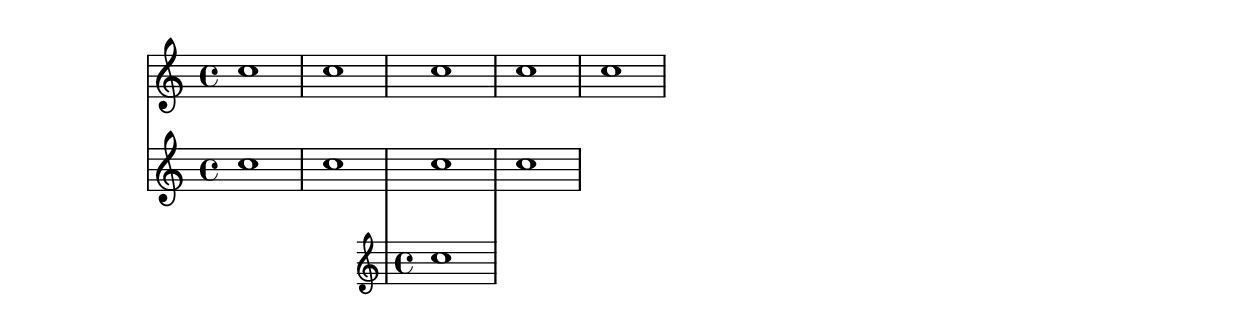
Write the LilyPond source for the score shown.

%{
(Message vers:9)
To: Adrian Mariano <adrian@cam.cornell.edu>
cc: gnu-music-discuss@gnu.org
Subject: Re: Switching from one staff to two staffs 
Reply-To: janneke@gnu.org
In-reply-to: Your message of "Tue, 19 Jan 1999 12:27:10 EST."
             <199901191727.MAA29757@avalanche.cam.cornell.edu> 
Date: Wed, 20 Jan 1999 09:39:22 +0100
From: Jan Nieuwenhuizen <jan@beavis-nt>

On Tuesday, 19 January 1999, Adrian Mariano writes:

> I want to typeset something which starts out with just one staff and then
> harmony comes in and there are two staffs.  I can't figure out how to do
> this.  I get an extra blank staff during the second section (using
> Lily 1.1.15):

There used to be an example called 'multi.ly'...
Try this (we'll include it in pl23/24):

extra-staff.ly:
%}

\score {
	<
		\context Staff=i \notes\relative c''{ c1 c c c c }
		\context StaffGroup=ii \notes\relative c''{ 
			\context Staff=ii
			c1 c
			< \context Staff=ii { c1 } \context Staff=iii { c1 } >
			c
		}
	>
  	\paper {
		linewidth = -1.;
		\translator{
			\ScoreContext

		}
	}
}


\version "1.1.52"; 
